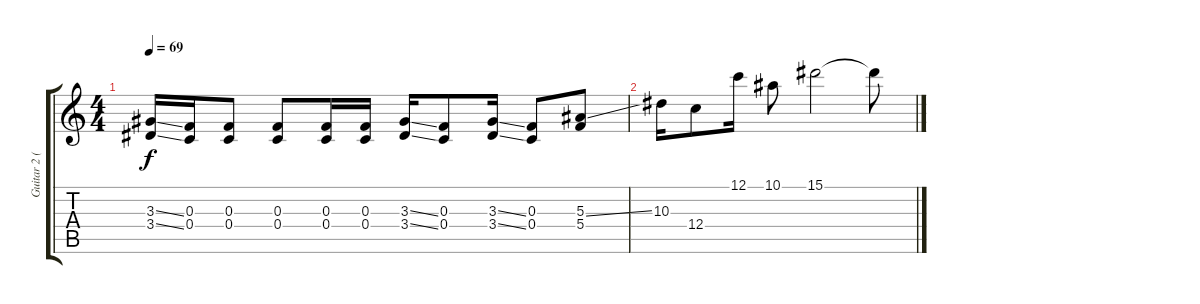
\track ("Guitar 2 (w/slide)" "Guitar 2 (") {instrument overdrivenguitar}
\staff {score tabs}
\tuning (C4 A3 F3 C3 A2 F2) {hide}
\ts (4 4)
\tempo 69
\clef g2
\ks c
(3.3{ss} 3.4{ss}).16{dy f} (0.3 0.4).16 (0.3 0.4).8 (0.3 0.4).8 (0.3 0.4).16 (0.3 0.4).16 (3.3{ss} 3.4{ss}).16 (0.3 0.4).8 (3.3{ss} 3.4{ss}).16 (0.3 0.4).8 (5.3{ss} 5.4).8 |
10.3.16 12.4.8 12.1.16 10.1.8 15.1.2 15.1{t}.8
